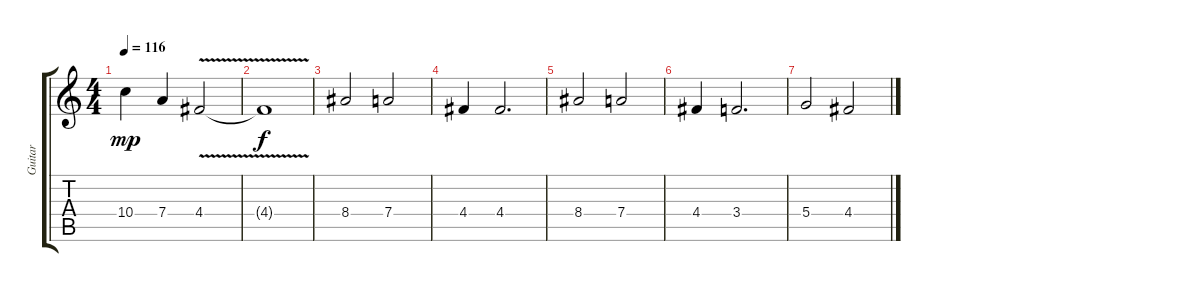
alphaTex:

\track ("Guitar" "Guitar") {instrument overdrivenguitar}
\staff {score tabs}
\tuning (E4 B3 G3 D3 A2 E2) {hide}
\ts (4 4)
\tempo 116
\clef g2
\ks c
10.4.4{dy mp} 7.4.4 4.4{v}.2 |
4.4{t}.1{dy f} |
8.4.2 7.4.2 |
4.4.4 4.4.2{d} |
8.4.2 7.4.2 |
4.4.4 3.4.2{d} |
5.4.2 4.4.2
